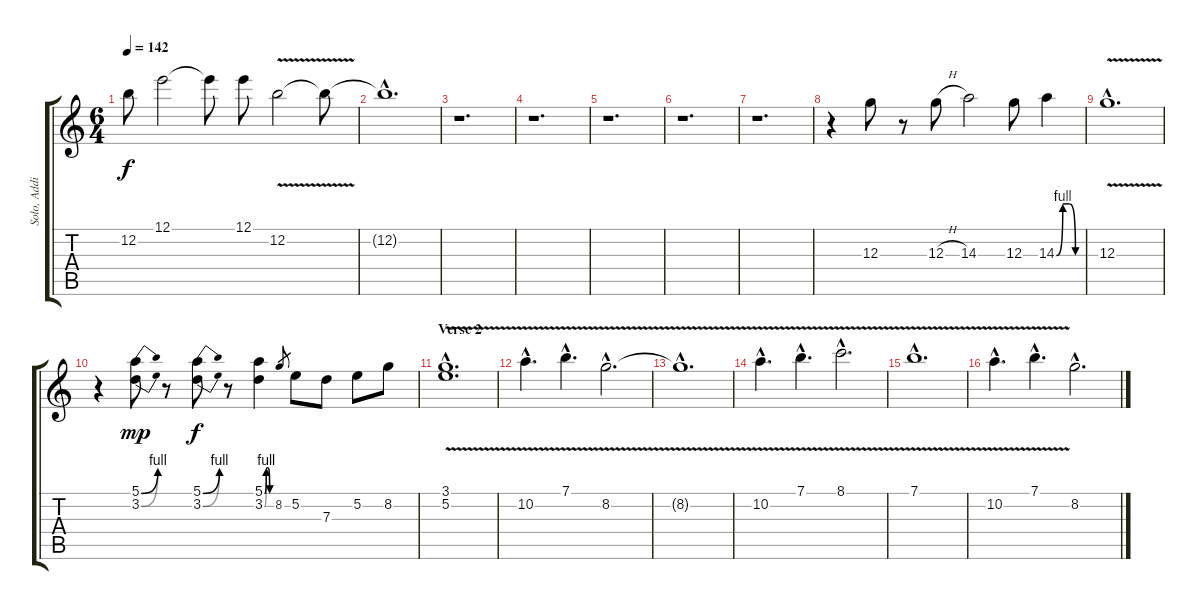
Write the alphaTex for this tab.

\track ("Solo, Additions (tabs)" "Solo, Addi") {instrument distortionguitar}
\staff {score tabs}
\tuning (E4 B3 G3 D3 A2 E2) {hide}
\ts (6 4)
\tempo 142
\clef g2
\ks c
12.2.8{dy f volume 11 instrument overdrivenguitar} 12.1.2 12.1{t}.8 12.1.8 12.2{v}.2 12.2{t}.8 |
12.2{hac t}.1{d} |
r.1{d} |
r.1{d} |
r.1{d} |
r.1{d} |
r.1{d} |
r.4{volume 12 instrument electricguitarjazz} 12.3.8 r.8 12.3{h}.8 14.3.2 12.3.8 14.3{be (custom 0 0 15 4 30 4 45 0 60 0)}.4 |
12.3{v hac}.1{d} |
r.4 (5.1{be (bend 0 0 60 4)} 3.2{be (bend 0 0 60 4)}).8{dy mp} r.8 (5.1{be (bend 0 0 60 4)} 3.2{be (bend 0 0 60 4)}).8{dy f} r.8 (5.1{be (custom 0 0 15 4 30 4 45 0 60 0)} 3.2{be (custom 0 0 15 4 30 4 45 0 60 0)}).4 8.2.8{gr} 5.2.8 7.3.8 5.2.8 8.2.8 |
\section ("" "Verse 2")
(3.1{v hac} 5.2{v hac}).1{d volume 9 instrument overdrivenguitar} |
10.2{v hac}.4{d} 7.1{v hac}.4{d} 8.2{v hac}.2{d} |
8.2{hac t}.1{d} |
10.2{v hac}.4{d} 7.1{v hac}.4{d} 8.1{v hac}.2{d} |
7.1{v hac}.1{d} |
10.2{v hac}.4{d} 7.1{v hac}.4{d} 8.2{hac}.2{d}
